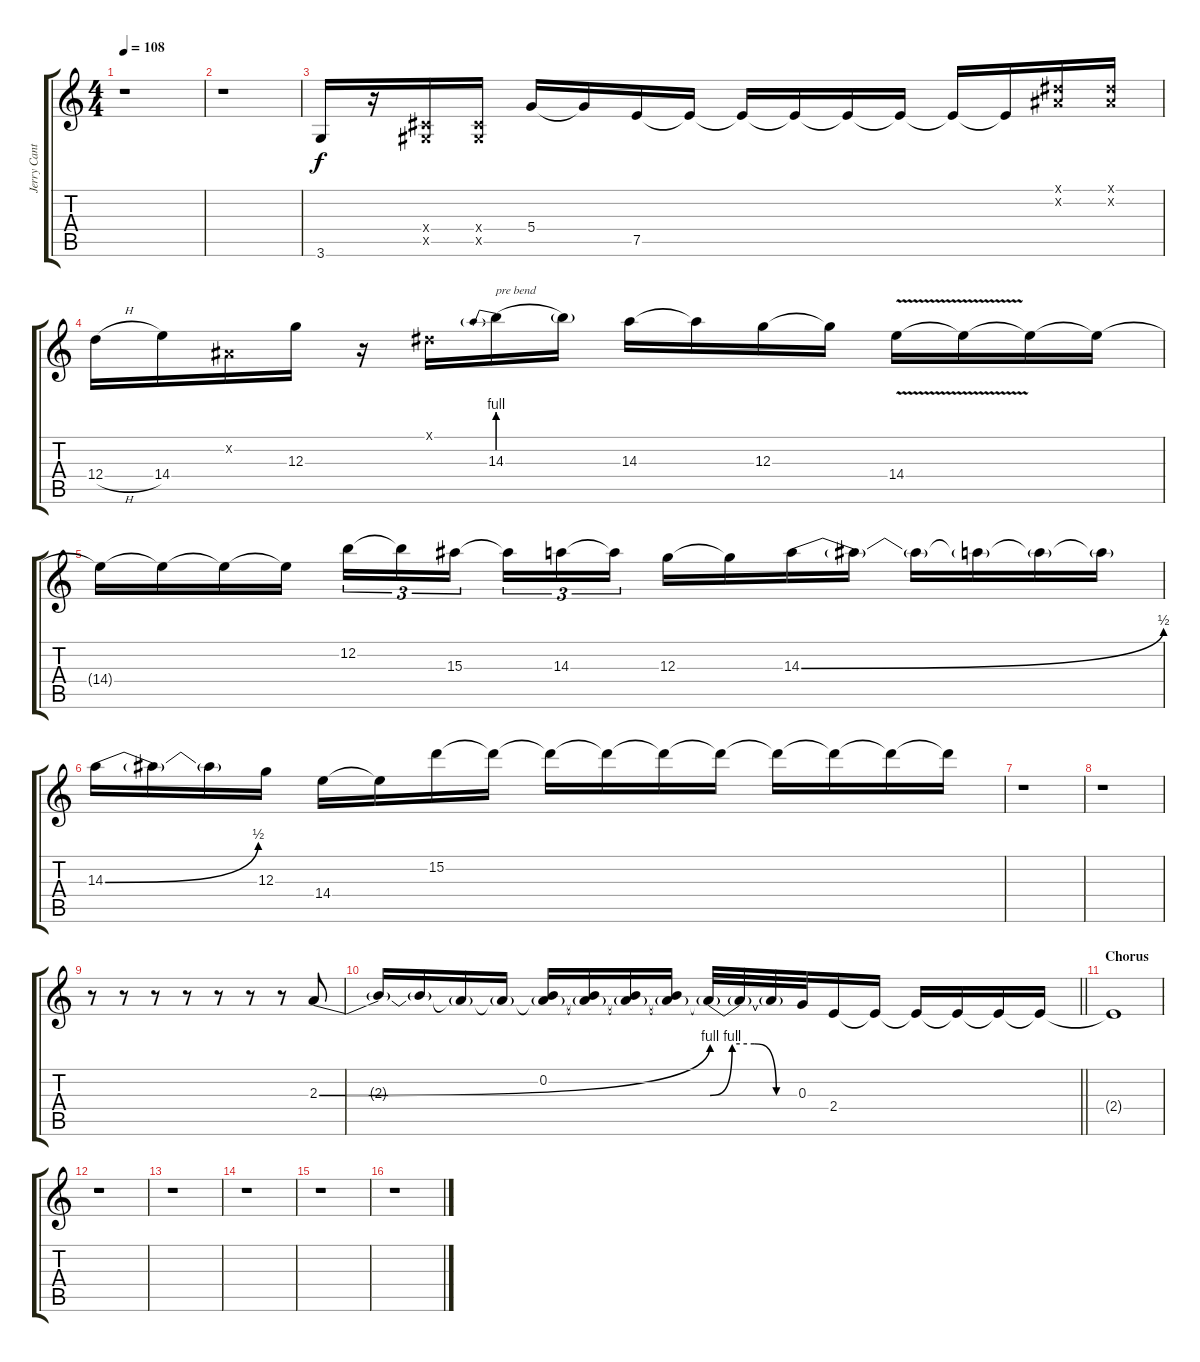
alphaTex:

\track ("Jerry Cantrell- Solo 2" "Jerry Cant") {instrument distortionguitar}
\staff {score tabs}
\tuning (E4 B3 G3 D3 A2 E2) {hide}
\ts (4 4)
\tempo 108
\clef g2
\ks c
r.1{dy f} |
r.1 |
3.6.16 r.16 (-1.4{x} -1.5{x}).16 (-1.4{x} -1.5{x}).16 5.4.16 5.4{t}.16 7.5.16 7.5{t}.16 7.5{t}.16 7.5{t}.16 7.5{t}.16 7.5{t}.16 7.5{t}.16 7.5{t}.16 (-1.1{x} -1.2{x}).16 (-1.1{x} -1.2{x}).16 |
12.4{h}.16 14.4.16 -1.2{x}.16 12.3.16 r.16 -1.1{x}.16 14.3{be (prebend 0 4 60 4)}.16{txt "pre bend"} 14.3{t}.16 14.3.16 14.3{t}.16 12.3.16 12.3{t}.16 14.4{v}.16 14.4{t}.16 14.4{t}.16 14.4{t}.16 |
14.4{t}.16 14.4{t}.16 14.4{t}.16 14.4{t}.16 12.2.16{tu (3 2)} 12.2{t}.16{tu (3 2)} 15.3.16{tu (3 2) beam splitsecondary} 15.3{t}.16{tu (3 2)} 14.3.16{tu (3 2)} 14.3{t}.16{tu (3 2)} 12.3.16 12.3{t}.16 14.3{be (bend 0 0 60 2)}.16 14.3{t}.16 14.3{t}.16 14.3{t}.16 14.3{t}.16 14.3{t}.16 |
14.3{be (bend 0 0 60 2)}.16 14.3{t}.16 14.3{t}.16 12.3.16 14.4.16 14.4{t}.16 15.2.16 15.2{t}.16 15.2{t}.16 15.2{t}.16 15.2{t}.16 15.2{t}.16 15.2{t}.16 15.2{t}.16 15.2{t}.16 15.2{t}.16 |
r.1 |
r.1 |
r.8 r.8 r.8 r.8 r.8 r.8 r.8 2.3{be (bend 0 0 60 4)}.8 |
\barLineRight lightlight
2.3{t}.16 2.3{t}.16 2.3{t}.16 2.3{t}.16 (0.2 2.3{t}).16 (0.2{t} 2.3{t}).16 (0.2{t} 2.3{t}).16 (0.2{t} 2.3{t}).16 2.3{be (custom 0 0 15 4 30 4 45 0 60 0) t}.32 2.3{t}.32 2.3{t}.32 0.3.32 2.4.16 2.4{t}.16 2.4{t}.16 2.4{t}.16 2.4{t}.16 2.4{t}.16 |
\section ("" "Chorus")
2.4{t}.1 |
r.1 |
r.1 |
r.1 |
r.1 |
r.1
